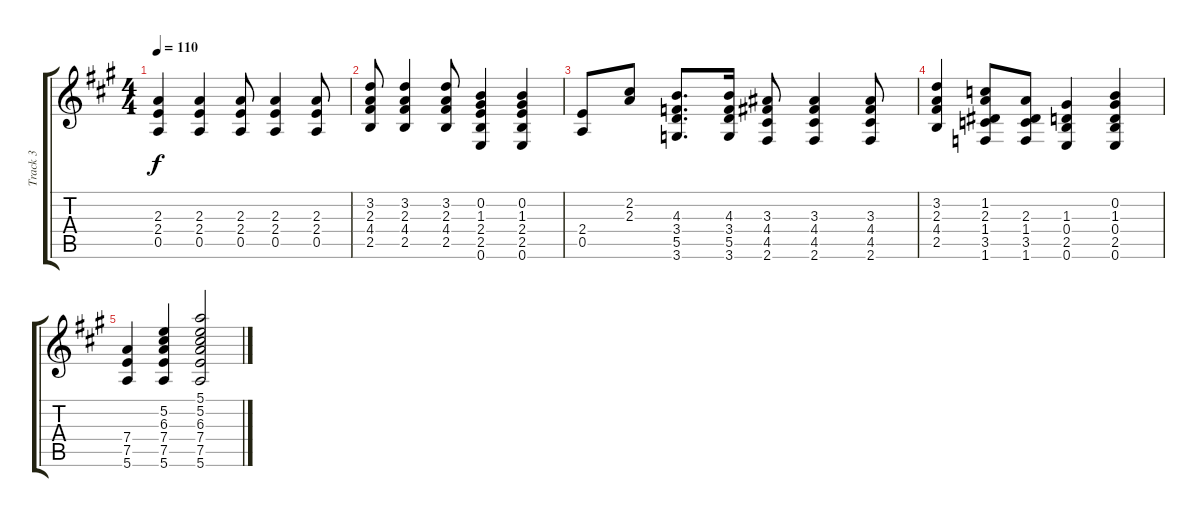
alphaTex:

\track ("Track 3" "Track 3") {instrument acousticguitarsteel}
\staff {score tabs}
\tuning (E4 B3 G3 D3 A2 E2) {hide}
\ts (4 4)
\tempo 110
\clef g2
\ks a
(2.3 2.4 0.5).4{dy f} (2.3 2.4 0.5).4 (2.3 2.4 0.5).8 (2.3 2.4 0.5).4 (2.3 2.4 0.5).8 |
(3.2 2.3 4.4 2.5).8 (3.2 2.3 4.4 2.5).4 (3.2 2.3 4.4 2.5).8 (0.2 1.3 2.4 2.5 0.6).4 (0.2 1.3 2.4 2.5 0.6).4 |
(2.4 0.5).8 (2.2 2.3).8 (4.3 3.4 5.5 3.6).8{d} (4.3 3.4 5.5 3.6).16 (3.3 4.4 4.5 2.6).8 (3.3 4.4 4.5 2.6).4 (3.3 4.4 4.5 2.6).8 |
(3.2 2.3 4.4 2.5).4 (1.2 2.3 1.4 3.5 1.6).8 (2.3 1.4 3.5 1.6).8 (1.3 0.4 2.5 0.6).4 (0.2 1.3 0.4 2.5 0.6).4 |
(7.4 7.5 5.6).4 (5.2 6.3 7.4 7.5 5.6).4 (5.1 5.2 6.3 7.4 7.5 5.6).2
